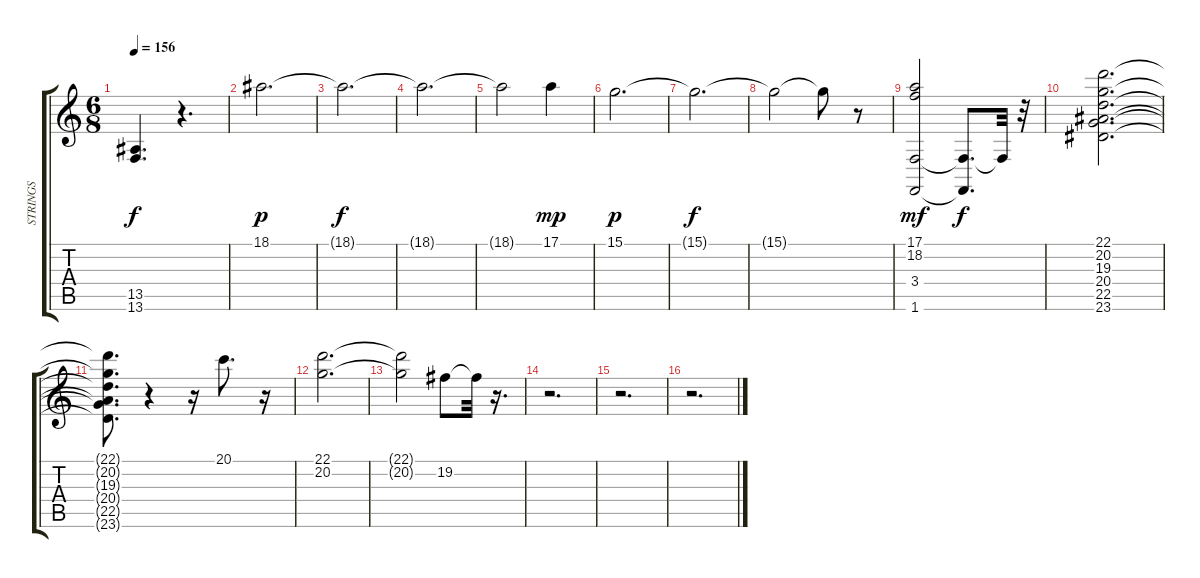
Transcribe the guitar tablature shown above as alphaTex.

\track ("STRINGS" "STRINGS") {instrument stringensemble1}
\staff {score tabs}
\tuning (E4 B3 G3 D3 A2 E2) {hide}
\ts (6 8)
\tempo 156
\clef g2
\ks c
(13.5{t} 13.6{t}).4{d dy f} r.4{d} |
18.1.2{d dy p} |
18.1{t}.2{d dy f} |
18.1{t}.2{d} |
18.1{t}.2 17.1.4{dy mp} |
15.1.2{d dy p} |
15.1{t}.2{d dy f} |
15.1{t}.2 15.1{t}.8 r.8 |
(17.1 18.2 3.4 1.6).2{dy mf} (3.4{t} 1.6{t}).8{d dy f} 3.4{t}.32 r.32 |
(22.1 20.2 19.3 20.4 22.5 23.6).2{d} |
(22.1{t} 20.2{t} 19.3{t} 20.4{t} 22.5{t} 23.6{t}).8{d} r.4 r.16 20.1.8{d} r.16 |
(22.1 20.2).2{d} |
(22.1{t} 20.2{t}).2 19.2.8 19.2{t}.32 r.16{d} |
r.2{d} |
r.2{d} |
r.2{d}
